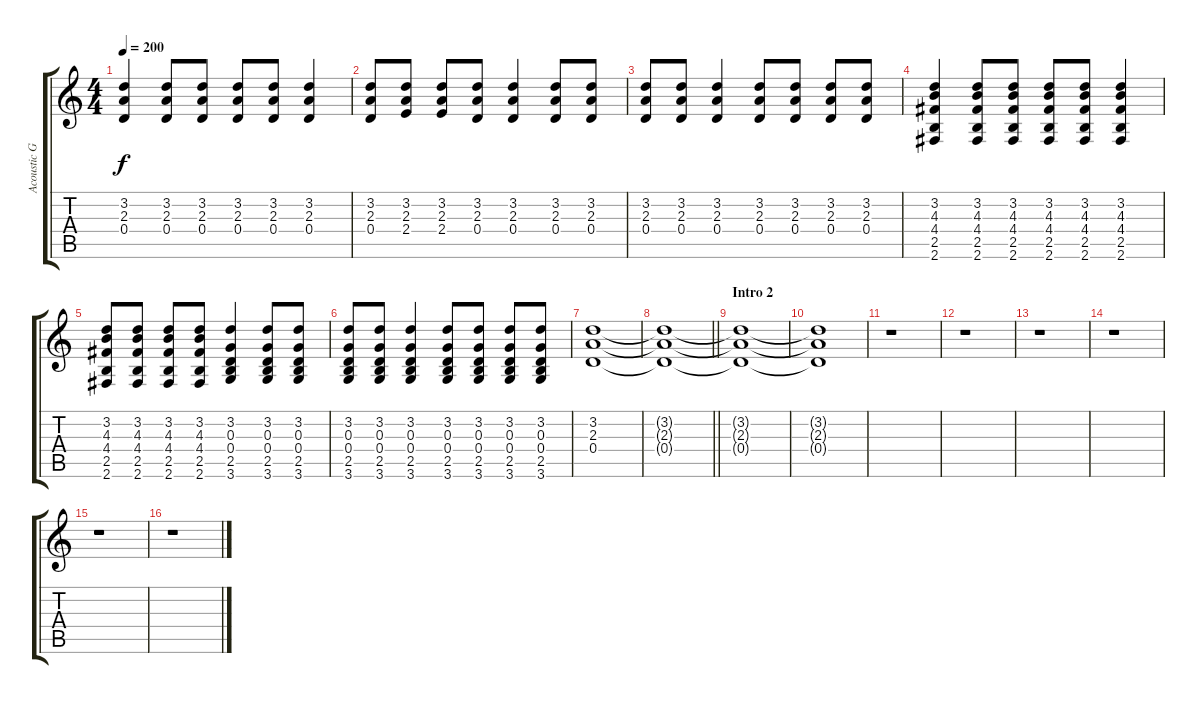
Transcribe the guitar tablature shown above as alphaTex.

\track ("Acoustic Guitar" "Acoustic G") {instrument acousticguitarsteel}
\staff {score tabs}
\tuning (E4 B3 G3 D3 A2 E2) {hide}
\ts (4 4)
\tempo 200
\clef g2
\ks c
(3.2 2.3 0.4).4{dy f} (3.2 2.3 0.4).8 (3.2 2.3 0.4).8 (3.2 2.3 0.4).8 (3.2 2.3 0.4).8 (3.2 2.3 0.4).4 |
(3.2 2.3 0.4).8 (3.2 2.3 2.4).8 (3.2 2.3 2.4).8 (3.2 2.3 0.4).8 (3.2 2.3 0.4).4 (3.2 2.3 0.4).8 (3.2 2.3 0.4).8 |
(3.2 2.3 0.4).8 (3.2 2.3 0.4).8 (3.2 2.3 0.4).4 (3.2 2.3 0.4).8 (3.2 2.3 0.4).8 (3.2 2.3 0.4).8 (3.2 2.3 0.4).8 |
(3.2 4.3 4.4 2.5 2.6).4 (3.2 4.3 4.4 2.5 2.6).8 (3.2 4.3 4.4 2.5 2.6).8 (3.2 4.3 4.4 2.5 2.6).8 (3.2 4.3 4.4 2.5 2.6).8 (3.2 4.3 4.4 2.5 2.6).4 |
(3.2 4.3 4.4 2.5 2.6).8 (3.2 4.3 4.4 2.5 2.6).8 (3.2 4.3 4.4 2.5 2.6).8 (3.2 4.3 4.4 2.5 2.6).8 (3.2 0.3 0.4 2.5 3.6).4 (3.2 0.3 0.4 2.5 3.6).8 (3.2 0.3 0.4 2.5 3.6).8 |
(3.2 0.3 0.4 2.5 3.6).8 (3.2 0.3 0.4 2.5 3.6).8 (3.2 0.3 0.4 2.5 3.6).4 (3.2 0.3 0.4 2.5 3.6).8 (3.2 0.3 0.4 2.5 3.6).8 (3.2 0.3 0.4 2.5 3.6).8 (3.2 0.3 0.4 2.5 3.6).8 |
(3.2 2.3 0.4).1 |
\barLineRight lightlight
(3.2{t} 2.3{t} 0.4{t}).1 |
\section ("" "Intro 2")
(3.2{t} 2.3{t} 0.4{t}).1 |
(3.2{t} 2.3{t} 0.4{t}).1 |
r.1 |
r.1 |
r.1 |
r.1 |
r.1 |
r.1
